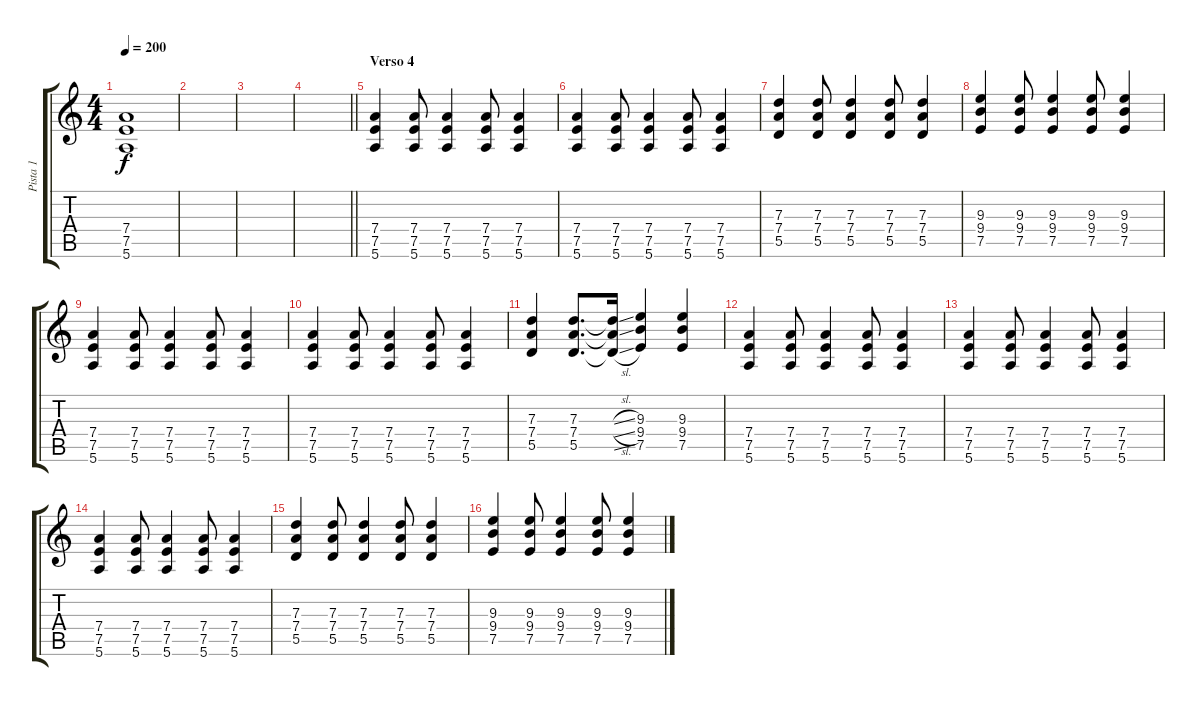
\track ("Pista 1" "Pista 1") {instrument overdrivenguitar}
\staff {score tabs}
\tuning (E4 B3 G3 D3 A2 E2) {hide}
\ts (4 4)
\tempo 200
\clef g2
\ks c
(7.4{t} 7.5{t} 5.6{t}).1{dy f} |
|
|
\barLineRight lightlight
|
\section ("" "Verso 4")
(7.4 7.5 5.6).4 (7.4 7.5 5.6).8 (7.4 7.5 5.6).4 (7.4 7.5 5.6).8 (7.4 7.5 5.6).4 |
(7.4 7.5 5.6).4 (7.4 7.5 5.6).8 (7.4 7.5 5.6).4 (7.4 7.5 5.6).8 (7.4 7.5 5.6).4 |
(7.3 7.4 5.5).4 (7.3 7.4 5.5).8 (7.3 7.4 5.5).4 (7.3 7.4 5.5).8 (7.3 7.4 5.5).4 |
(9.3 9.4 7.5).4 (9.3 9.4 7.5).8 (9.3 9.4 7.5).4 (9.3 9.4 7.5).8 (9.3 9.4 7.5).4 |
(7.4 7.5 5.6).4 (7.4 7.5 5.6).8 (7.4 7.5 5.6).4 (7.4 7.5 5.6).8 (7.4 7.5 5.6).4 |
(7.4 7.5 5.6).4 (7.4 7.5 5.6).8 (7.4 7.5 5.6).4 (7.4 7.5 5.6).8 (7.4 7.5 5.6).4 |
(7.3 7.4 5.5).4 (7.3 7.4 5.5).8{d} (7.3{sl t} 7.4{sl t} 5.5{sl t}).16 (9.3 9.4 7.5).4 (9.3 9.4 7.5).4 |
(7.4 7.5 5.6).4 (7.4 7.5 5.6).8 (7.4 7.5 5.6).4 (7.4 7.5 5.6).8 (7.4 7.5 5.6).4 |
(7.4 7.5 5.6).4 (7.4 7.5 5.6).8 (7.4 7.5 5.6).4 (7.4 7.5 5.6).8 (7.4 7.5 5.6).4 |
(7.4 7.5 5.6).4 (7.4 7.5 5.6).8 (7.4 7.5 5.6).4 (7.4 7.5 5.6).8 (7.4 7.5 5.6).4 |
(7.3 7.4 5.5).4 (7.3 7.4 5.5).8 (7.3 7.4 5.5).4 (7.3 7.4 5.5).8 (7.3 7.4 5.5).4 |
(9.3 9.4 7.5).4 (9.3 9.4 7.5).8 (9.3 9.4 7.5).4 (9.3 9.4 7.5).8 (9.3 9.4 7.5).4
